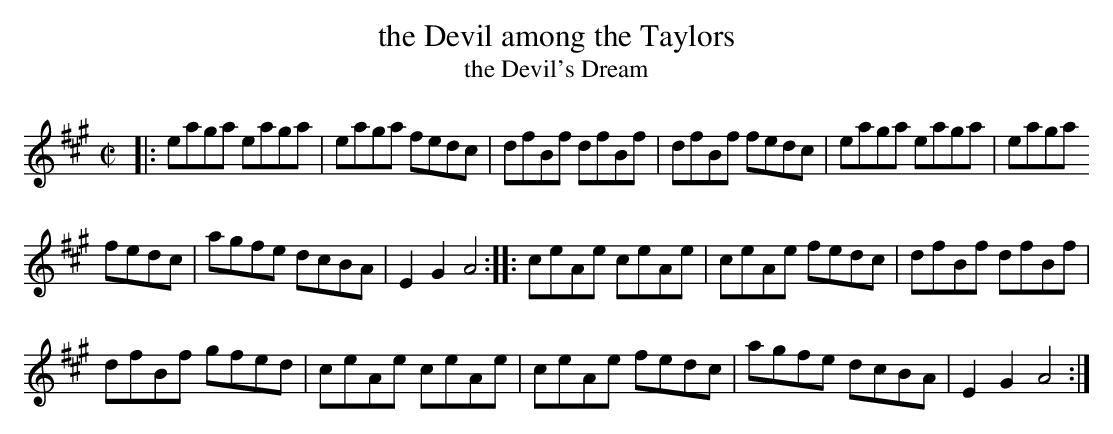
X:1
T: the Devil among the Taylors
T: the Devil's Dream
M: C|
L: 1/8
K: A
|:\
eaga eaga | eaga fedc | dfBf dfBf | dfBf fedc | eaga eaga | eaga
fedc | agfe dcBA | E2G2 A4 :: ceAe ceAe | ceAe fedc | dfBf dfBf |
dfBf gfed | ceAe ceAe | ceAe fedc | agfe dcBA | E2G2 A4 :|
